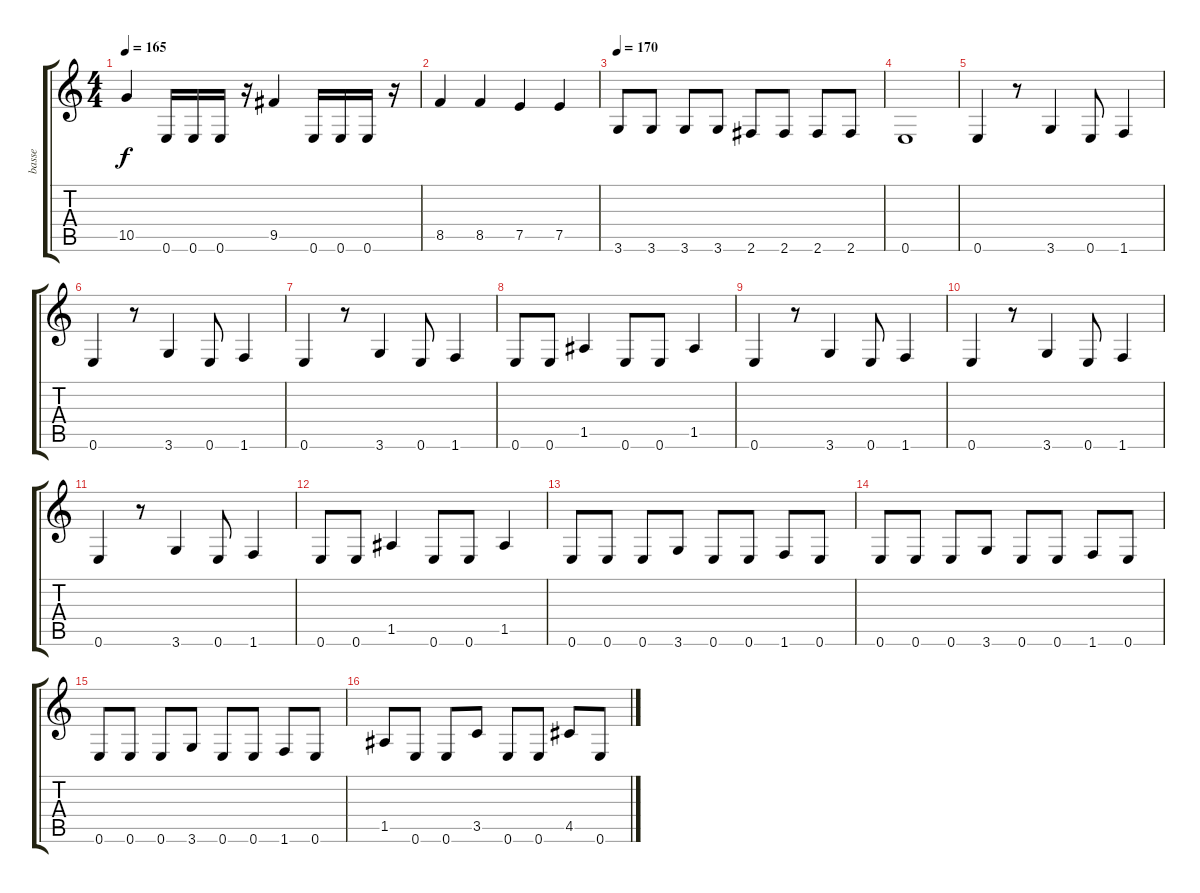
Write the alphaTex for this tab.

\track ("basse" "basse") {instrument electricbassfinger}
\staff {score tabs}
\tuning (E4 B3 G3 D3 A2 E2) {hide}
\ts (4 4)
\tempo 165
\clef g2
\ks c
10.5.4{dy f} 0.6.16 0.6.16 0.6.16 r.16 9.5.4 0.6.16 0.6.16 0.6.16 r.16 |
8.5.4 8.5.4 7.5.4 7.5.4 |
\tempo 170
3.6.8 3.6.8 3.6.8 3.6.8 2.6.8 2.6.8 2.6.8 2.6.8 |
0.6.1 |
0.6.4 r.8 3.6.4 0.6.8 1.6.4 |
0.6.4 r.8 3.6.4 0.6.8 1.6.4 |
0.6.4 r.8 3.6.4 0.6.8 1.6.4 |
0.6.8 0.6.8 1.5.4 0.6.8 0.6.8 1.5.4 |
0.6.4 r.8 3.6.4 0.6.8 1.6.4 |
0.6.4 r.8 3.6.4 0.6.8 1.6.4 |
0.6.4 r.8 3.6.4 0.6.8 1.6.4 |
0.6.8 0.6.8 1.5.4 0.6.8 0.6.8 1.5.4 |
0.6.8 0.6.8 0.6.8 3.6.8 0.6.8 0.6.8 1.6.8 0.6.8 |
0.6.8 0.6.8 0.6.8 3.6.8 0.6.8 0.6.8 1.6.8 0.6.8 |
0.6.8 0.6.8 0.6.8 3.6.8 0.6.8 0.6.8 1.6.8 0.6.8 |
1.5.8 0.6.8 0.6.8 3.5.8 0.6.8 0.6.8 4.5.8 0.6.8
